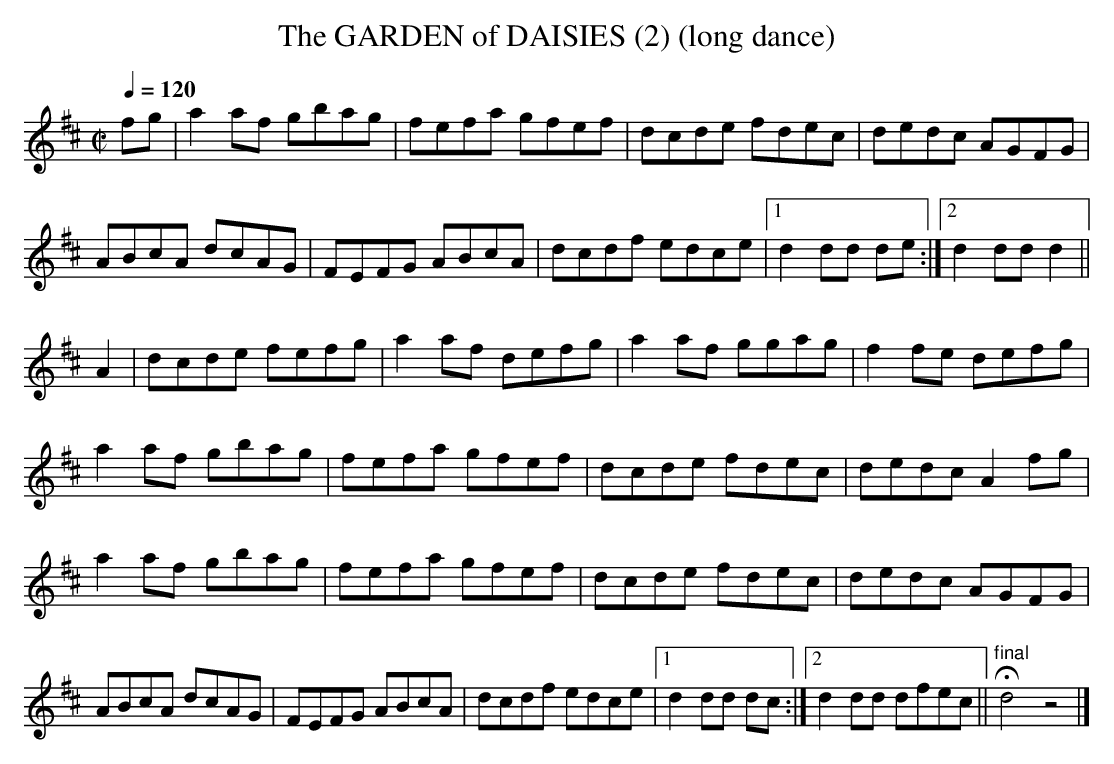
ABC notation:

X:1
T:GARDEN of DAISIES (2) (long dance), The
Q:1/4=120
M:C|
L:1/8
K:D
fg|a2af gbag|fefa gfef|dcde fdec|dedc AGFG|
ABcA dcAG|FEFG ABcA|dcdf edce|1 d2dd de:|\
[2 d2dd d2||
A2|dcde fefg|a2af defg|a2af ggag|f2fe defg|
a2af gbag|fefa gfef|dcde fdec|dedc A2fg|
a2af gbag|fefa gfef|dcde fdec|dedc AGFG|
ABcA dcAG|FEFG ABcA|dcdf edce|1 d2dd dc:|\
[2 d2dd dfec||"final"Hd4z4|]
